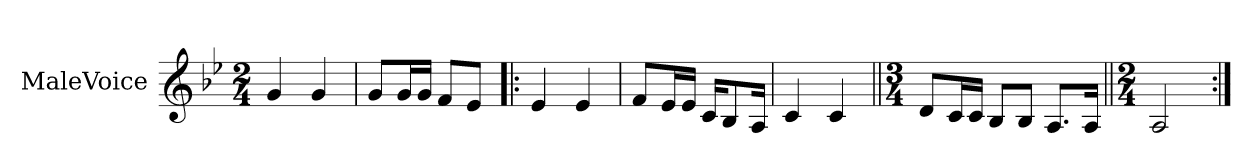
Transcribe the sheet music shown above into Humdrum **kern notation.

**kern
*part1
*staff1
*I"MaleVoice
*clefG2
*k[b-e-]
*M2/4
*MM92
=
4g
4g
=2
8g/L
16g/L
16g/JJ
8f/L
8e-/J
=3!|:
4e-
4e-
=4
8f/L
16e-/L
16e-/JJ
16c/KL
8B-/
16A/Jk
=5
4c
4c
=6||
*M3/4
8d/L
16c/L
16c/JJ
8B-/L
8B-/J
8.A/L
16A/Jk
=7||
*M2/4
2A
=:|!
*-
